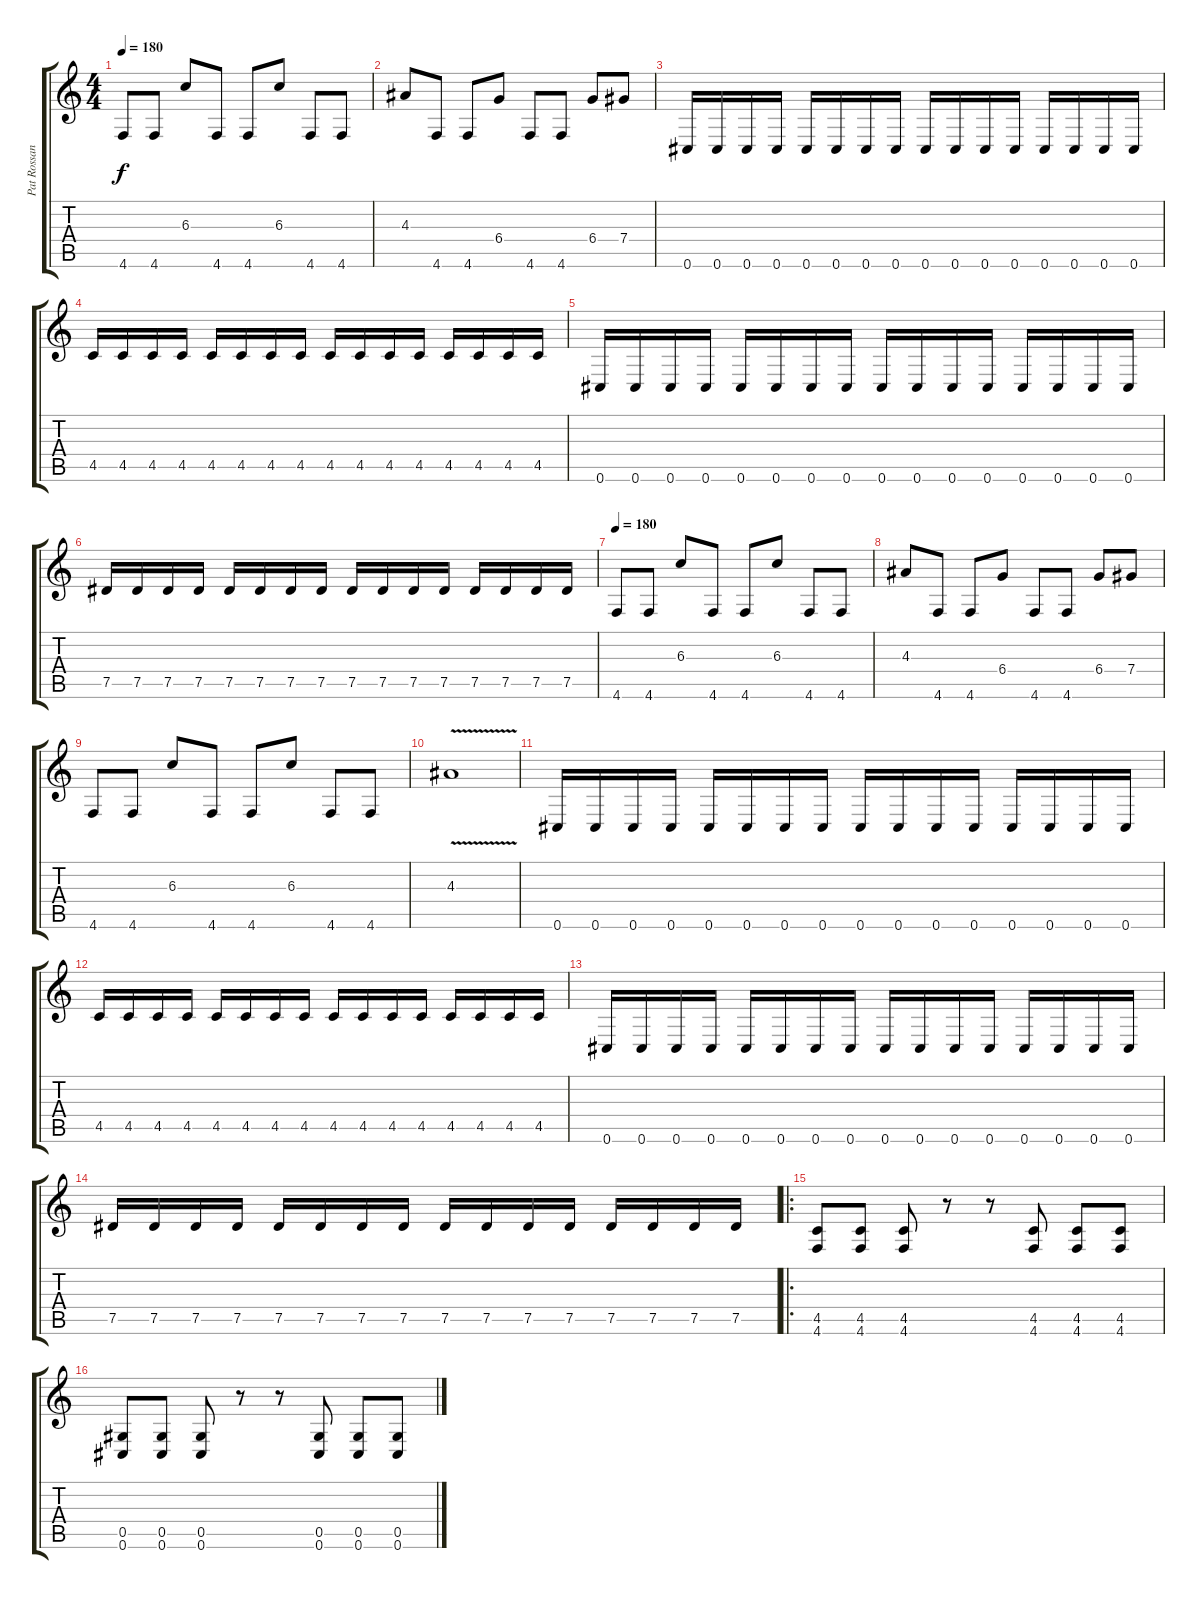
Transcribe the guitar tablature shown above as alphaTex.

\track ("Pat Rossano" "Pat Rossan") {instrument distortionguitar}
\staff {score tabs}
\tuning (Eb4 Bb3 Gb3 Db3 Ab2 Db2) {hide}
\ts (4 4)
\tempo 180
\clef g2
\ks c
4.6.8{dy f} 4.6.8 6.3.8 4.6.8 4.6.8 6.3.8 4.6.8 4.6.8 |
4.3.8 4.6.8 4.6.8 6.4.8 4.6.8 4.6.8 6.4.8 7.4.8 |
0.6.16 0.6.16 0.6.16 0.6.16 0.6.16 0.6.16 0.6.16 0.6.16 0.6.16 0.6.16 0.6.16 0.6.16 0.6.16 0.6.16 0.6.16 0.6.16 |
4.5.16 4.5.16 4.5.16 4.5.16 4.5.16 4.5.16 4.5.16 4.5.16 4.5.16 4.5.16 4.5.16 4.5.16 4.5.16 4.5.16 4.5.16 4.5.16 |
0.6.16 0.6.16 0.6.16 0.6.16 0.6.16 0.6.16 0.6.16 0.6.16 0.6.16 0.6.16 0.6.16 0.6.16 0.6.16 0.6.16 0.6.16 0.6.16 |
7.5.16 7.5.16 7.5.16 7.5.16 7.5.16 7.5.16 7.5.16 7.5.16 7.5.16 7.5.16 7.5.16 7.5.16 7.5.16 7.5.16 7.5.16 7.5.16 |
\tempo 180
4.6.8 4.6.8 6.3.8 4.6.8 4.6.8 6.3.8 4.6.8 4.6.8 |
4.3.8 4.6.8 4.6.8 6.4.8 4.6.8 4.6.8 6.4.8 7.4.8 |
4.6.8 4.6.8 6.3.8 4.6.8 4.6.8 6.3.8 4.6.8 4.6.8 |
4.3{v}.1 |
0.6.16 0.6.16 0.6.16 0.6.16 0.6.16 0.6.16 0.6.16 0.6.16 0.6.16 0.6.16 0.6.16 0.6.16 0.6.16 0.6.16 0.6.16 0.6.16 |
4.5.16 4.5.16 4.5.16 4.5.16 4.5.16 4.5.16 4.5.16 4.5.16 4.5.16 4.5.16 4.5.16 4.5.16 4.5.16 4.5.16 4.5.16 4.5.16 |
0.6.16 0.6.16 0.6.16 0.6.16 0.6.16 0.6.16 0.6.16 0.6.16 0.6.16 0.6.16 0.6.16 0.6.16 0.6.16 0.6.16 0.6.16 0.6.16 |
7.5.16 7.5.16 7.5.16 7.5.16 7.5.16 7.5.16 7.5.16 7.5.16 7.5.16 7.5.16 7.5.16 7.5.16 7.5.16 7.5.16 7.5.16 7.5.16 |
\ro
(4.5 4.6).8 (4.5 4.6).8 (4.5 4.6).8 r.8 r.8 (4.5 4.6).8 (4.5 4.6).8 (4.5 4.6).8 |
(0.5 0.6).8 (0.5 0.6).8 (0.5 0.6).8 r.8 r.8 (0.5 0.6).8 (0.5 0.6).8 (0.5 0.6).8
